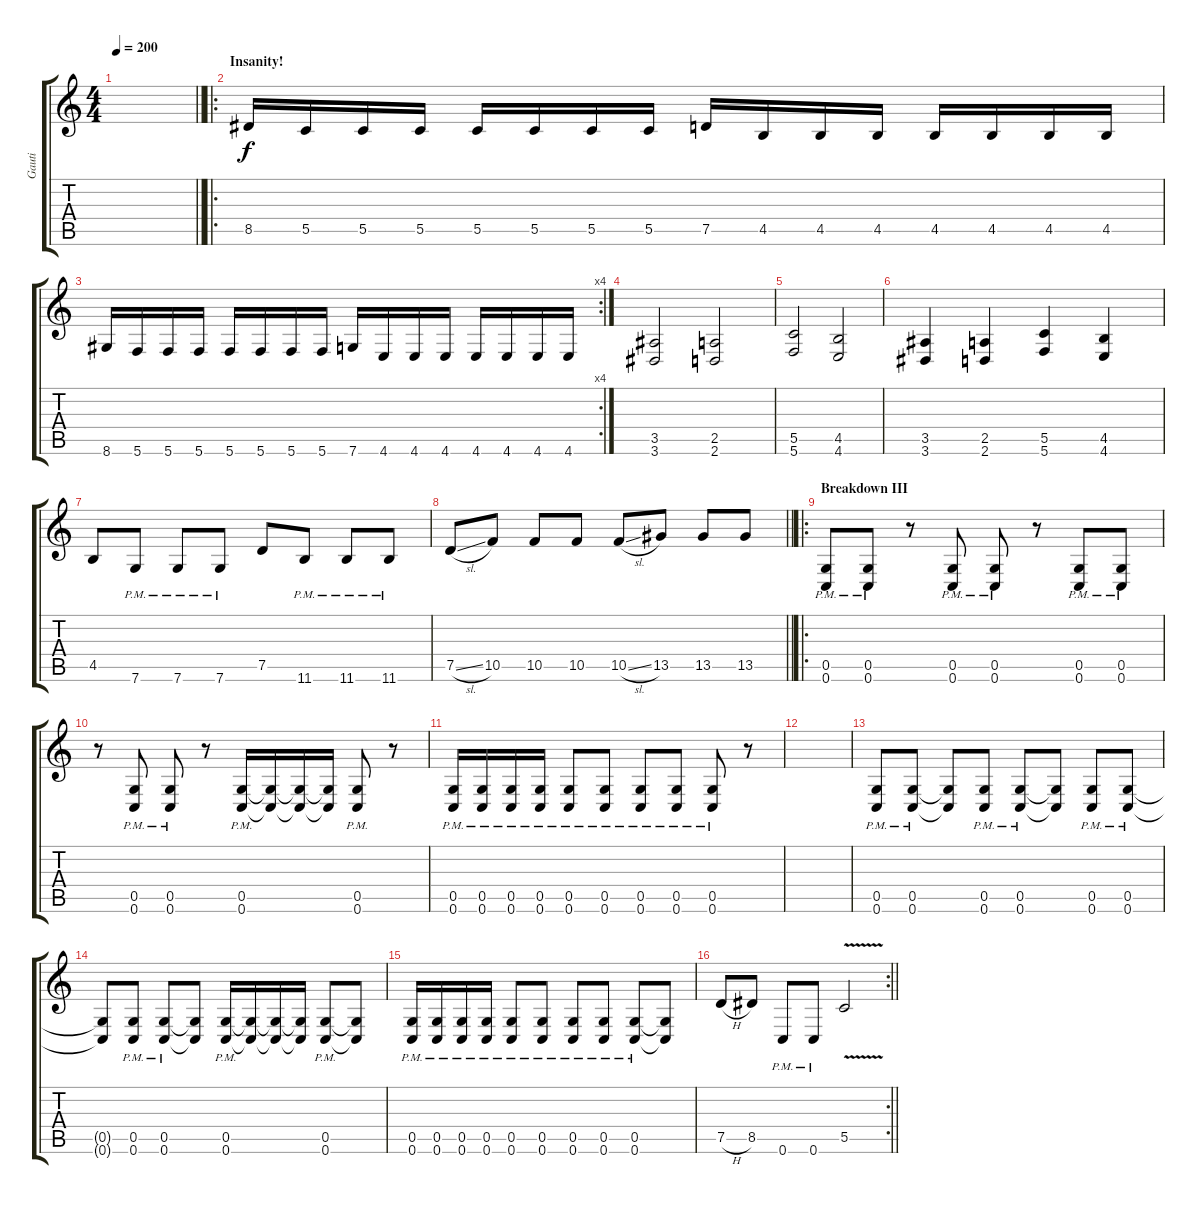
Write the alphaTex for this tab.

\track ("Gauti" "Gauti") {instrument distortionguitar}
\staff {score tabs}
\tuning (D4 A3 F3 C3 G2 C2) {hide}
\ts (4 4)
\tempo 200
\clef g2
\barLineRight lightlight
\ks c
|
\ro
\section ("" "Insanity!")
8.5.16{instrument distortionguitar} 5.5.16 5.5.16 5.5.16 5.5.16 5.5.16 5.5.16 5.5.16 7.5.16 4.5.16 4.5.16 4.5.16 4.5.16 4.5.16 4.5.16 4.5.16 |
\rc 4
8.6.16 5.6.16 5.6.16 5.6.16 5.6.16 5.6.16 5.6.16 5.6.16 7.6.16 4.6.16 4.6.16 4.6.16 4.6.16 4.6.16 4.6.16 4.6.16 |
(3.5 3.6).2 (2.5 2.6).2 |
(5.5 5.6).2 (4.5 4.6).2 |
(3.5 3.6).4 (2.5 2.6).4 (5.5 5.6).4 (4.5 4.6).4 |
4.5.8 7.6{pm}.8 7.6{pm}.8 7.6{pm}.8 7.5.8 11.6{pm}.8 11.6{pm}.8 11.6{pm}.8 |
\barLineRight lightlight
7.5{sl}.8 10.5.8 10.5.8 10.5.8 10.5{sl}.8 13.5.8 13.5.8 13.5.8 |
\ro
\section ("" "Breakdown III")
(0.5{pm} 0.6{pm}).8{instrument distortionguitar} (0.5{pm} 0.6{pm}).8 r.8 (0.5{pm} 0.6{pm}).8 (0.5{pm} 0.6{pm}).8 r.8 (0.5{pm} 0.6{pm}).8 (0.5{pm} 0.6{pm}).8 |
r.8 (0.5{pm} 0.6{pm}).8 (0.5{pm} 0.6{pm}).8 r.8 (0.5{pm} 0.6{pm}).16 (0.5{t} 0.6{t}).16 (0.5{t} 0.6{t}).16 (0.5{t} 0.6{t}).16 (0.5{pm} 0.6{pm}).8 r.8 |
(0.5{pm} 0.6{pm}).16 (0.5{pm} 0.6{pm}).16 (0.5{pm} 0.6{pm}).16 (0.5{pm} 0.6{pm}).16 (0.5{pm} 0.6{pm}).8 (0.5{pm} 0.6{pm}).8 (0.5{pm} 0.6{pm}).8 (0.5{pm} 0.6{pm}).8 (0.5{pm} 0.6{pm}).8 r.8 |
|
(0.5{pm} 0.6{pm}).8{instrument distortionguitar} (0.5{pm} 0.6{pm}).8 (0.5{t} 0.6{t}).8 (0.5{pm} 0.6{pm}).8 (0.5{pm} 0.6{pm}).8 (0.5{t} 0.6{t}).8 (0.5{pm} 0.6{pm}).8 (0.5{pm} 0.6{pm}).8 |
(0.5{t} 0.6{t}).8 (0.5{pm} 0.6{pm}).8 (0.5{pm} 0.6{pm}).8 (0.5{t} 0.6{t}).8 (0.5{pm} 0.6{pm}).16 (0.5{t} 0.6{t}).16 (0.5{t} 0.6{t}).16 (0.5{t} 0.6{t}).16 (0.5{pm} 0.6{pm}).8 (0.5{t} 0.6{t}).8 |
(0.5{pm} 0.6{pm}).16 (0.5{pm} 0.6{pm}).16 (0.5{pm} 0.6{pm}).16 (0.5{pm} 0.6{pm}).16 (0.5{pm} 0.6{pm}).8 (0.5{pm} 0.6{pm}).8 (0.5{pm} 0.6{pm}).8 (0.5{pm} 0.6{pm}).8 (0.5{pm} 0.6{pm}).8 (0.5{t} 0.6{t}).8 |
\rc 2
\barLineRight lightlight
7.5{h}.8 8.5.8 0.6{pm}.8 0.6{pm}.8 5.5{v}.2{instrument guitarharmonics}
